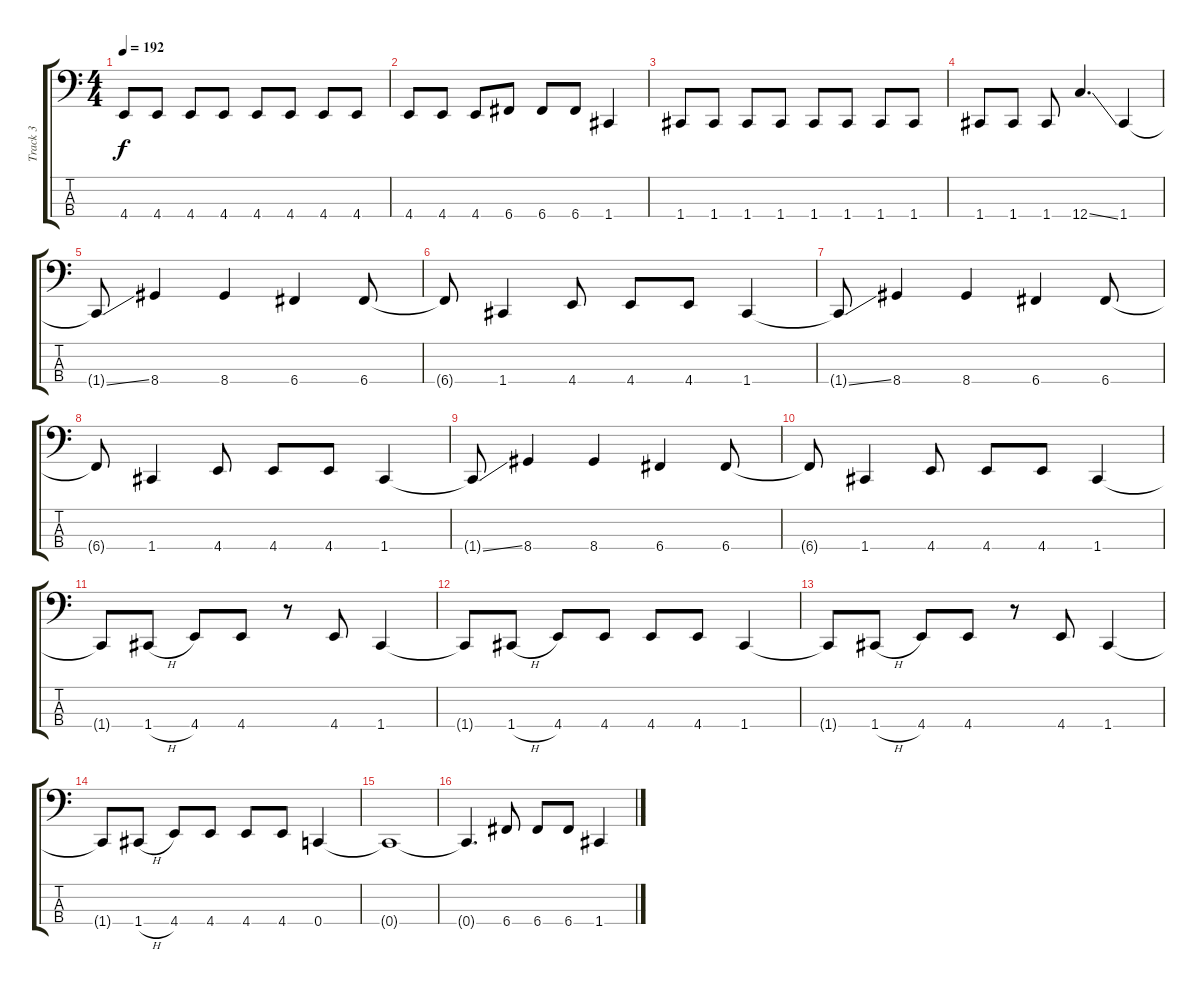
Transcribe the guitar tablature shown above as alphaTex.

\track ("Track 3" "Track 3") {instrument electricbasspick}
\staff {score tabs}
\tuning (F2 C2 G1 C1) {hide}
\ts (4 4)
\tempo 192
\clef f4
\ks c
4.4.8{dy f} 4.4.8 4.4.8 4.4.8 4.4.8 4.4.8 4.4.8 4.4.8 |
4.4.8 4.4.8 4.4.8 6.4.8 6.4.8 6.4.8 1.4.4 |
1.4.8 1.4.8 1.4.8 1.4.8 1.4.8 1.4.8 1.4.8 1.4.8 |
1.4.8 1.4.8 1.4.8 12.4{ss}.4{d} 1.4.4 |
1.4{ss t}.8 8.4.4 8.4.4 6.4.4 6.4.8 |
6.4{t}.8 1.4.4 4.4.8 4.4.8 4.4.8 1.4.4 |
1.4{ss t}.8 8.4.4 8.4.4 6.4.4 6.4.8 |
6.4{t}.8 1.4.4 4.4.8 4.4.8 4.4.8 1.4.4 |
1.4{ss t}.8 8.4.4 8.4.4 6.4.4 6.4.8 |
6.4{t}.8 1.4.4 4.4.8 4.4.8 4.4.8 1.4.4 |
1.4{t}.8 1.4{h}.8 4.4.8 4.4.8 r.8 4.4.8 1.4.4 |
1.4{t}.8 1.4{h}.8 4.4.8 4.4.8 4.4.8 4.4.8 1.4.4 |
1.4{t}.8 1.4{h}.8 4.4.8 4.4.8 r.8 4.4.8 1.4.4 |
1.4{t}.8 1.4{h}.8 4.4.8 4.4.8 4.4.8 4.4.8 0.4.4 |
0.4{t}.1 |
0.4{t}.4{d} 6.4.8 6.4.8 6.4.8 1.4.4
